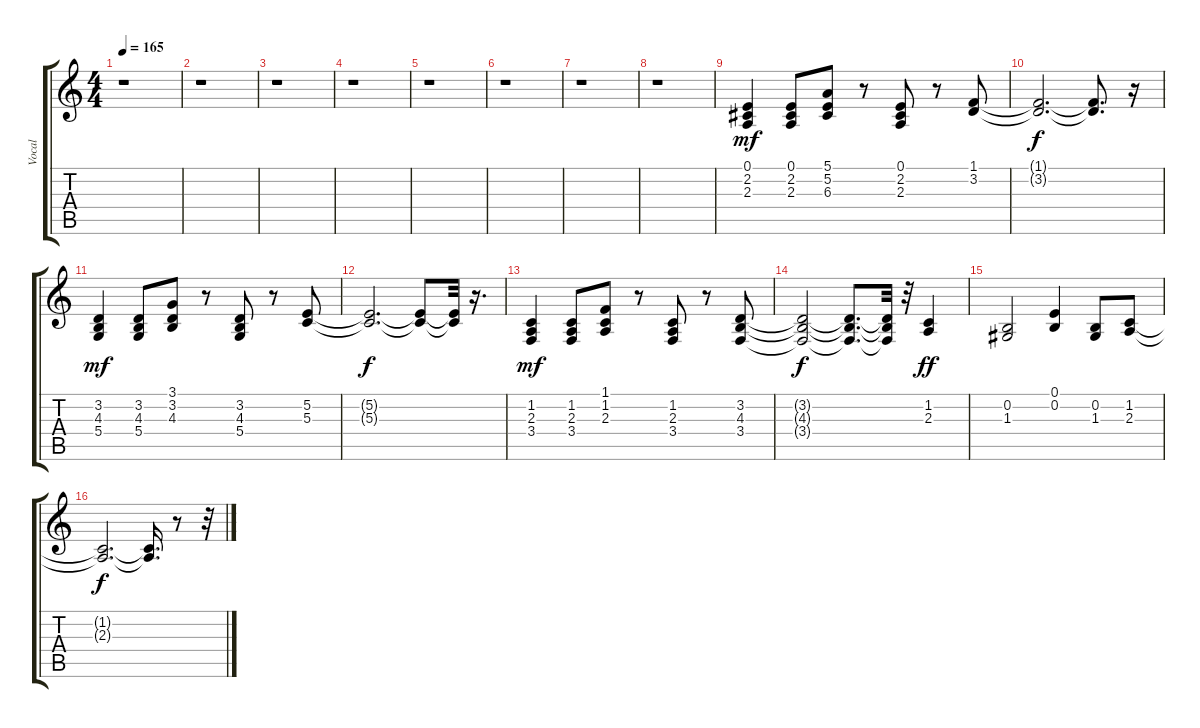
\track ("Vocal" "Vocal") {instrument altosax}
\staff {score tabs}
\tuning (E4 B3 G3 D3 A2 E2) {hide}
\ts (4 4)
\tempo 165
\clef g2
\ks c
r.1{dy f} |
r.1 |
r.1 |
r.1 |
r.1 |
r.1 |
r.1 |
r.1 |
(0.1 2.2 2.3).4{dy mf} (0.1 2.2 2.3).8 (5.1 5.2 6.3).8 r.8 (0.1 2.2 2.3).8 r.8 (1.1 3.2).8 |
(1.1{t} 3.2{t}).2{d dy f} (1.1{t} 3.2{t}).8{d} r.16 |
(3.2 4.3 5.4).4{dy mf} (3.2 4.3 5.4).8 (3.1 3.2 4.3).8 r.8 (3.2 4.3 5.4).8 r.8 (5.2 5.3).8 |
(5.2{t} 5.3{t}).2{d dy f} (5.2{t} 5.3{t}).8 (5.2{t} 5.3{t}).32 r.16{d} |
(1.2 2.3 3.4).4{dy mf} (1.2 2.3 3.4).8 (1.1 1.2 2.3).8 r.8 (1.2 2.3 3.4).8 r.8 (3.2 4.3 3.4).8 |
(3.2{t} 4.3{t} 3.4{t}).2{dy f} (3.2{t} 4.3{t} 3.4{t}).8{d} (3.2{t} 4.3{t} 3.4{t}).32 r.32 (1.2 2.3).4{dy ff} |
(0.2 1.3).2 (0.1 0.2).4 (0.2 1.3).8 (1.2 2.3).8 |
(1.2{t} 2.3{t}).2{d dy f} (1.2{t} 2.3{t}).16{d} r.8 r.32
